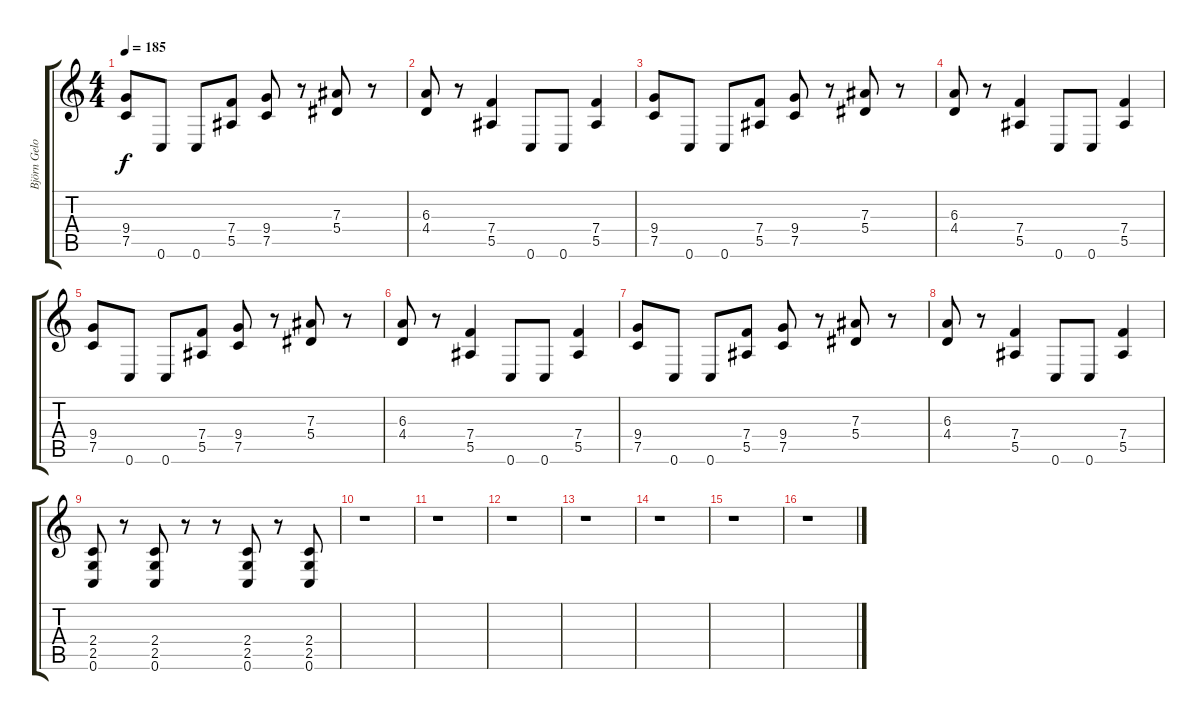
\track ("Björn Gelotte" "Björn Gelo") {instrument distortionguitar}
\staff {score tabs}
\tuning (C4 G3 Eb3 Bb2 F2 C2) {hide}
\ts (4 4)
\tempo 185
\clef g2
\ks c
(9.4 7.5).8{dy f} 0.6.8 0.6.8 (7.4 5.5).8 (9.4 7.5).8 r.8 (7.3 5.4).8 r.8 |
(6.3 4.4).8 r.8 (7.4 5.5).4 0.6.8 0.6.8 (7.4 5.5).4 |
(9.4 7.5).8 0.6.8 0.6.8 (7.4 5.5).8 (9.4 7.5).8 r.8 (7.3 5.4).8 r.8 |
(6.3 4.4).8 r.8 (7.4 5.5).4 0.6.8 0.6.8 (7.4 5.5).4 |
(9.4 7.5).8 0.6.8 0.6.8 (7.4 5.5).8 (9.4 7.5).8 r.8 (7.3 5.4).8 r.8 |
(6.3 4.4).8 r.8 (7.4 5.5).4 0.6.8 0.6.8 (7.4 5.5).4 |
(9.4 7.5).8 0.6.8 0.6.8 (7.4 5.5).8 (9.4 7.5).8 r.8 (7.3 5.4).8 r.8 |
(6.3 4.4).8 r.8 (7.4 5.5).4 0.6.8 0.6.8 (7.4 5.5).4 |
(2.4 2.5 0.6).8{volume 13} r.8 (2.4 2.5 0.6).8 r.8 r.8 (2.4 2.5 0.6).8 r.8 (2.4 2.5 0.6).8 |
r.1 |
r.1 |
r.1 |
r.1 |
r.1 |
r.1 |
r.1
